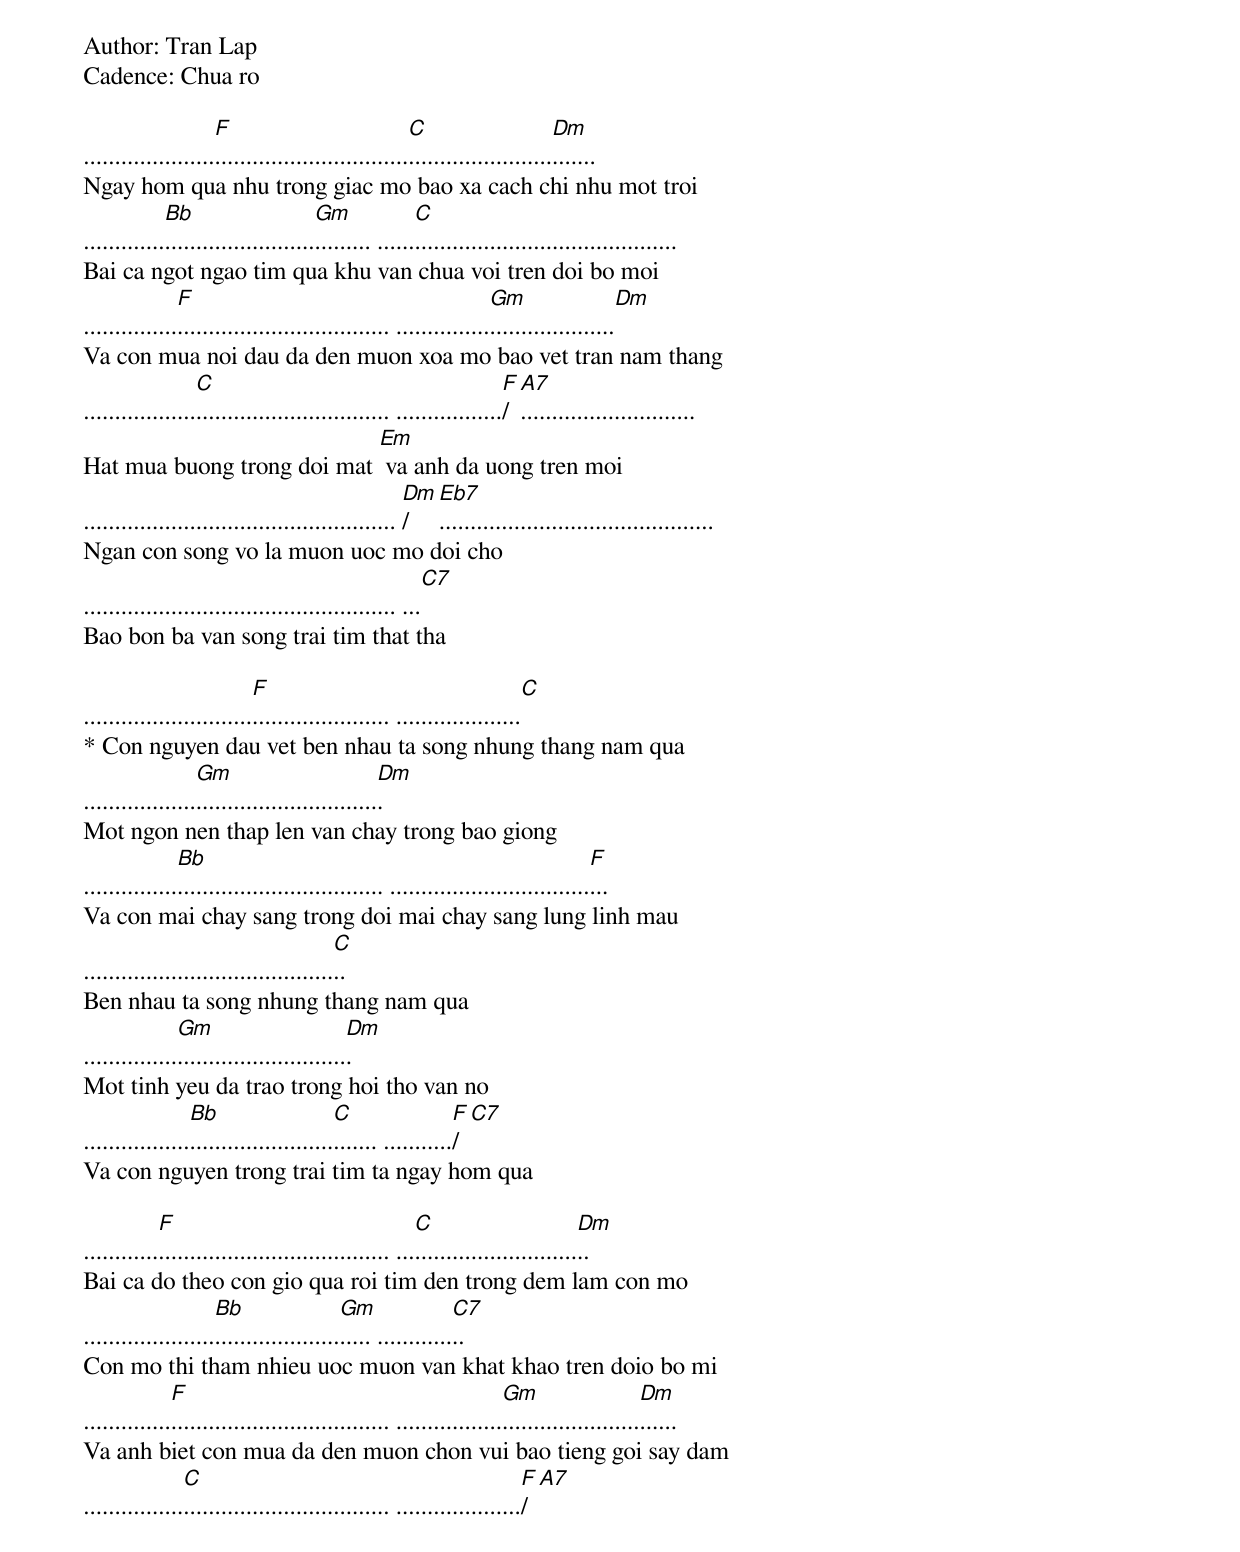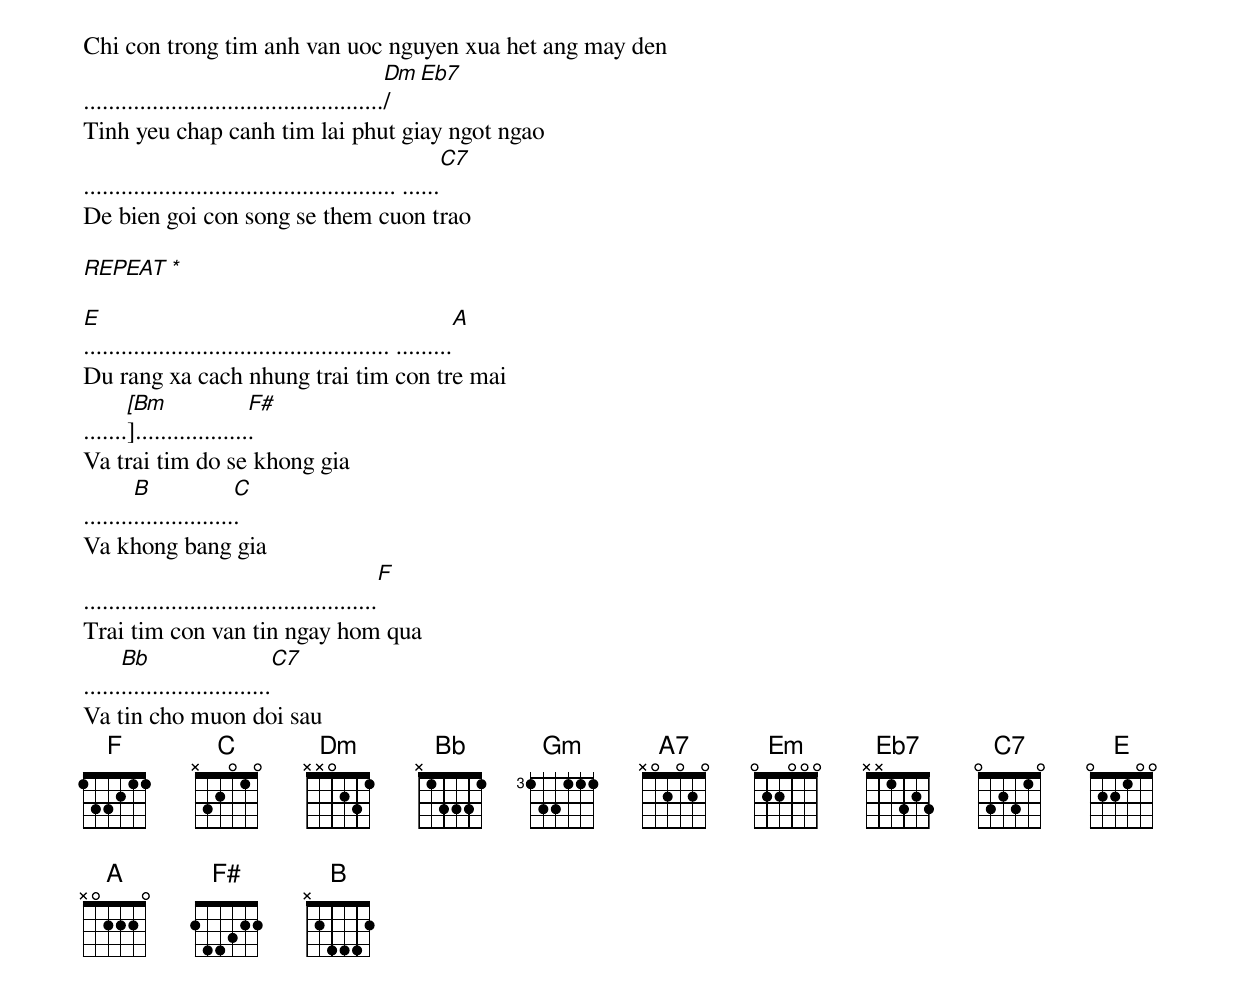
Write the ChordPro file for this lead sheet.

Author: Tran Lap
Cadence: Chua ro

.....................[F]...............................[C].......................[Dm].......
Ngay hom qua nhu trong giac mo bao xa cach chi nhu mot troi
.............[Bb]........................[Gm]......... ......[C]..........................................
Bai ca ngot ngao tim qua khu van chua voi tren doi bo moi
...............[F].................................. ...............[Gm]....................[Dm]
Va con mua noi dau da den muon xoa mo bao vet tran nam thang
..................[C]............................... .................[F]/[A7]............................
Hat mua buong trong doi mat [Em] va anh da uong tren moi
.................................................. [Dm]/[Eb7]............................................
Ngan con song vo la muon uoc mo doi cho
.................................................. ...[C7]
Bao bon ba van song trai tim that tha

...........................[F]...................... ....................[C]
* Con nguyen dau vet ben nhau ta song nhung thang nam qua
..................[Gm].............................[Dm].
Mot ngon nen thap len van chay trong bao giong
...............[Bb]................................. ................................[F]...
Va con mai chay sang trong doi mai chay sang lung linh mau
........................................[C]..
Ben nhau ta song nhung thang nam qua
...............[Gm]...........................[Dm].
Mot tinh yeu da trao trong hoi tho van no
.................[Bb].......................[C]....... ...........[F]/[C7]
Va con nguyen trong trai tim ta ngay hom qua

............[F]..................................... ...[C]..........................[Dm]..
Bai ca do theo con gio qua roi tim den trong dem lam con mo
.....................[Bb]....................[Gm]..... ............[C7]..
Con mo thi tham nhieu uoc muon van khat khao tren doio bo mi
..............[F]................................... .................[Gm]......................[Dm]......
Va anh biet con mua da den muon chon vui bao tieng goi say dam
................[C]................................. ....................[F]/[A7]
Chi con trong tim anh van uoc nguyen xua het ang may den
................................................[Dm]/[Eb7]
Tinh yeu chap canh tim lai phut giay ngot ngao
.................................................. ......[C7]
De bien goi con song se them cuon trao

[REPEAT *]

[E]................................................. .........[A]
Du rang xa cach nhung trai tim con tre mai
.......[[Bm]]..................[F#].
Va trai tim do se khong gia
........[B]................[C].
Va khong bang gia
...............................................[F]
Trai tim con van tin ngay hom qua
......[Bb]........................[C7]
Va tin cho muon doi sau
